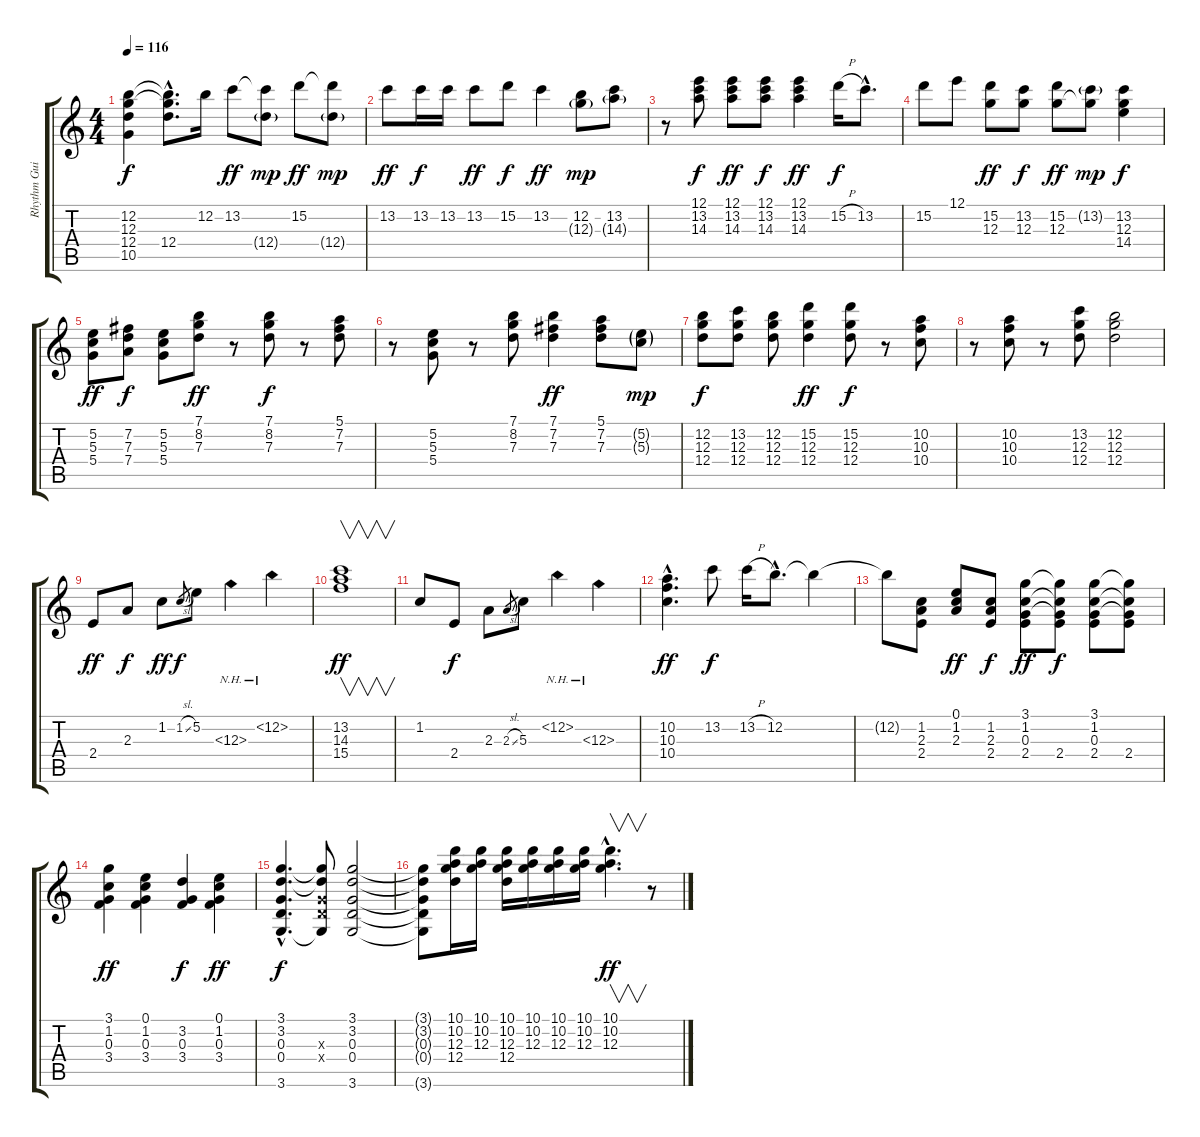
\track ("Rhythm Guitar 2" "Rhythm Gui") {instrument overdrivenguitar}
\staff {score tabs}
\tuning (E4 B3 G3 D3 A2 E2) {hide}
\ts (4 4)
\tempo 116
\clef g2
\ks c
(12.2 12.3 12.4 10.5).4{dy f} (12.2{hac t} 12.3{hac t} 12.4{hac}).8{d} 12.2.16 13.2.8{dy ff} (13.2{t} 12.4{g}).8{dy mp} 15.2.8{dy ff} (15.2{t} 12.4{g}).8{dy mp} |
13.2.8{dy ff} 13.2.16{dy f} 13.2.16 13.2.8{dy ff} 15.2.8{dy f} 13.2.4{dy ff} (12.2 12.3{g}).8{dy mp} (13.2 14.3{g}).8 |
r.8 (12.1 13.2 14.3).8{dy f} (12.1 13.2 14.3).8{dy ff} (12.1 13.2 14.3).8{dy f} (12.1 13.2 14.3).4{dy ff} 15.2{h}.16{dy f} 13.2{hac}.8{d} |
15.2.8 12.1.8 (15.2 12.3).8{dy ff} (13.2 12.3).8{dy f} (15.2 12.3).8{dy ff} (13.2{g} 12.3{t}).8{dy mp} (13.2 12.3 14.4).4{dy f} |
(5.2 5.3 5.4).8{dy ff} (7.2 7.3 7.4).8{dy f} (5.2 5.3 5.4).8 (7.1 8.2 7.3).8{dy ff} r.8 (7.1 8.2 7.3).8{dy f} r.8 (5.1 7.2 7.3).8 |
r.8 (5.2 5.3 5.4).8 r.8 (7.1 8.2 7.3).8 (7.1 7.2 7.3).4{dy ff} (5.1 7.2 7.3).8 (5.2{g} 5.3{g}).8{dy mp} |
(12.2 12.3 12.4).8{dy f} (13.2 12.3 12.4).8 (12.2 12.3 12.4).8 (15.2 12.3 12.4).4{dy ff} (15.2 12.3 12.4).8{dy f} r.8 (10.2 10.3 10.4).8 |
r.8 (10.2 10.3 10.4).8 r.8 (13.2 12.3 12.4).8 (12.2 12.3 12.4).2 |
2.4.8{dy ff} 2.3.8{dy f} 1.2.8{dy ff} 1.2{sl}.8{gr dy f} 5.2.8 12.3{nh}.4 12.2{nh}.4 |
(13.2 14.3 15.4).1{v dy ff} |
1.2.8 2.4.8{dy f} 2.3.8 2.3{sl}.8{gr} 5.3.8 12.2{nh}.4 12.3{nh}.4 |
(10.2{hac} 10.3{hac} 10.4{hac}).4{d dy ff} 13.2.8{dy f} 13.2{h}.16 12.2{hac}.8{d} 12.2{t}.4 |
12.2{t}.8 (1.2 2.3 2.4).8 (0.1 1.2 2.3).8{dy ff} (1.2 2.3 2.4).8{dy f} (3.1 1.2 0.3 2.4).8{dy ff} (3.1{t} 1.2{t} 0.3{t} 2.4).8{dy f} (3.1 1.2 0.3 2.4).8 (3.1{t} 1.2{t} 0.3{t} 2.4).8 |
(3.1 1.2 0.3 3.4).4{dy ff} (0.1 1.2 0.3 3.4).4 (3.2 0.3 3.4).4{dy f} (0.1 1.2 0.3 3.4).4{dy ff} |
(3.1{hac} 3.2{hac} 0.3{hac} 0.4{hac} 3.6{hac}).4{d dy f} (3.1{t} 3.2{t} 0.3{x} 0.4{x} 3.6{t}).8 (3.1 3.2 0.3 0.4 3.6).2 |
(3.1{t} 3.2{t} 0.3{t} 0.4{t} 3.6{t}).8 (10.1 10.2 12.3 12.4).16 (10.1 10.2 12.3).16 (10.1 10.2 12.3 12.4).16 (10.1 10.2 12.3).16 (10.1 10.2 12.3).16 (10.1 10.2 12.3).16 (10.1{hac} 10.2{hac} 12.3{hac}).4{v d dy ff} r.8
